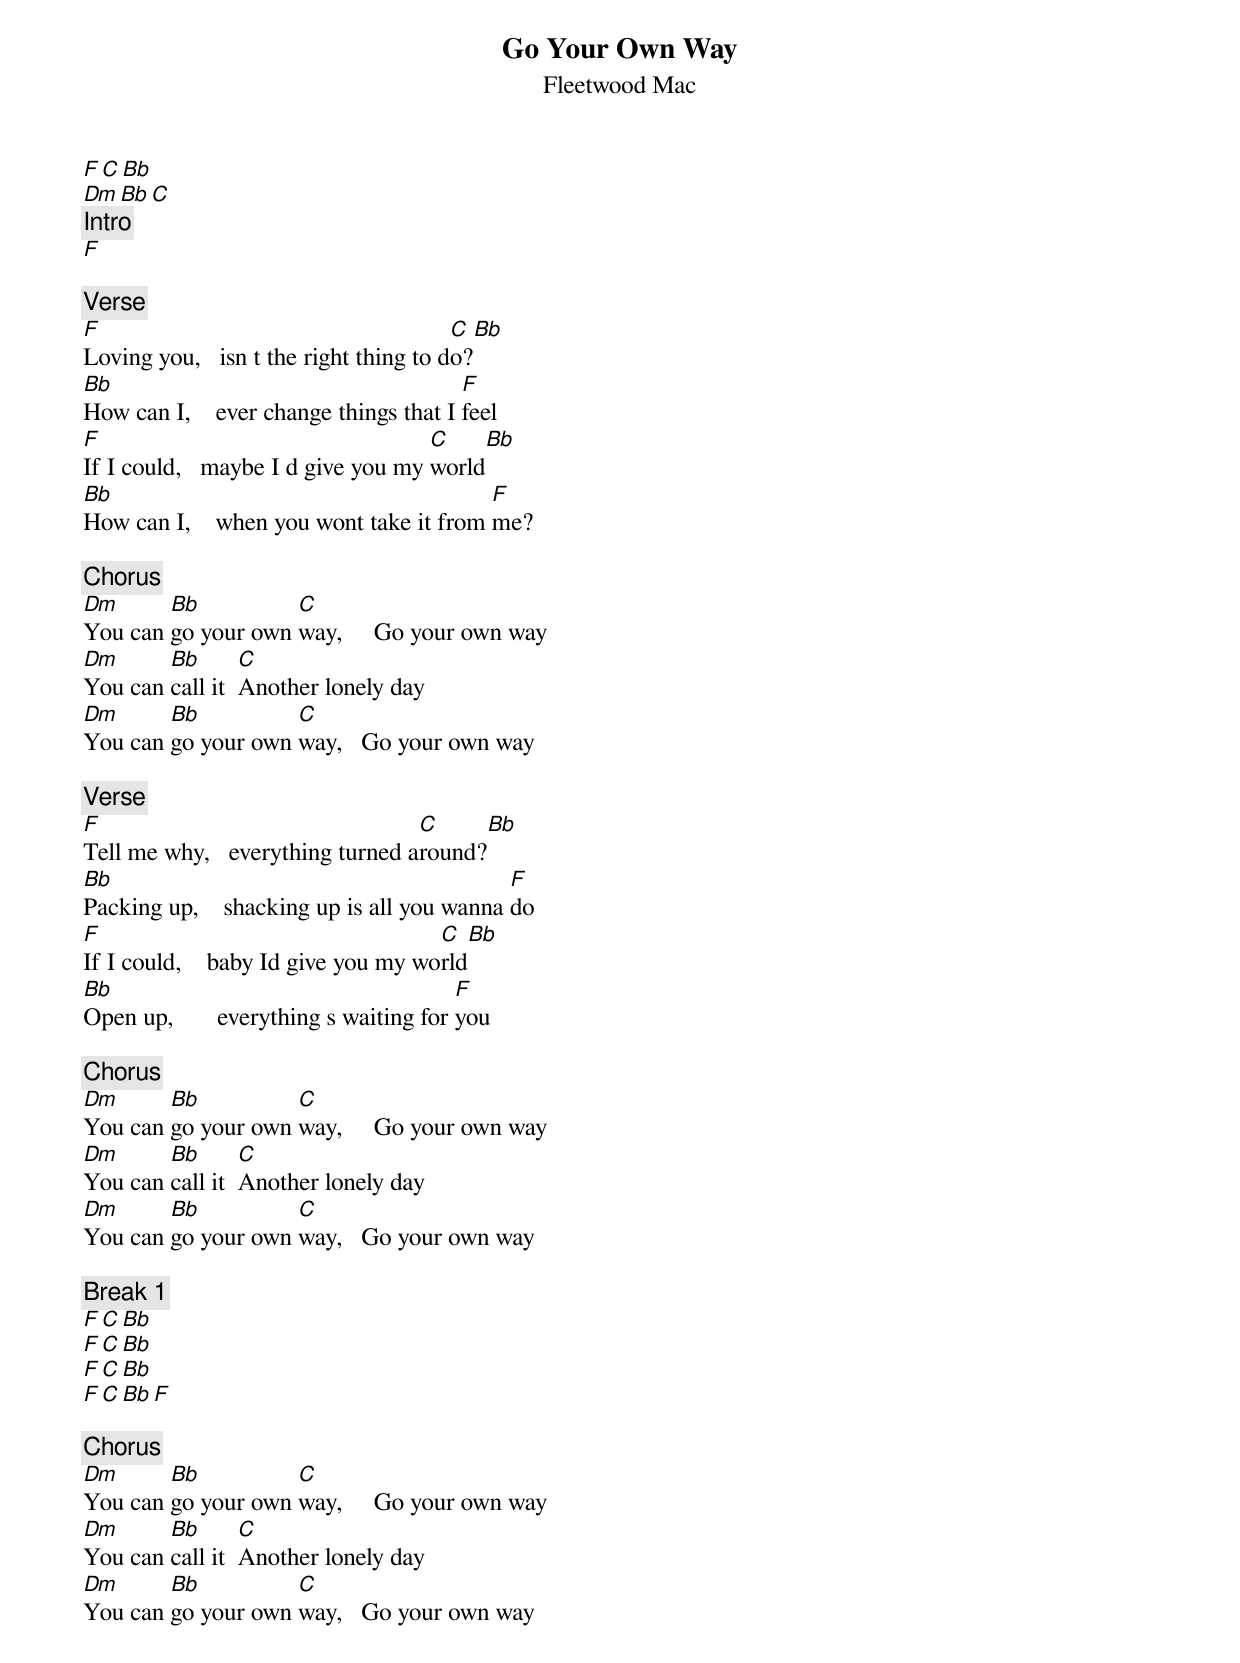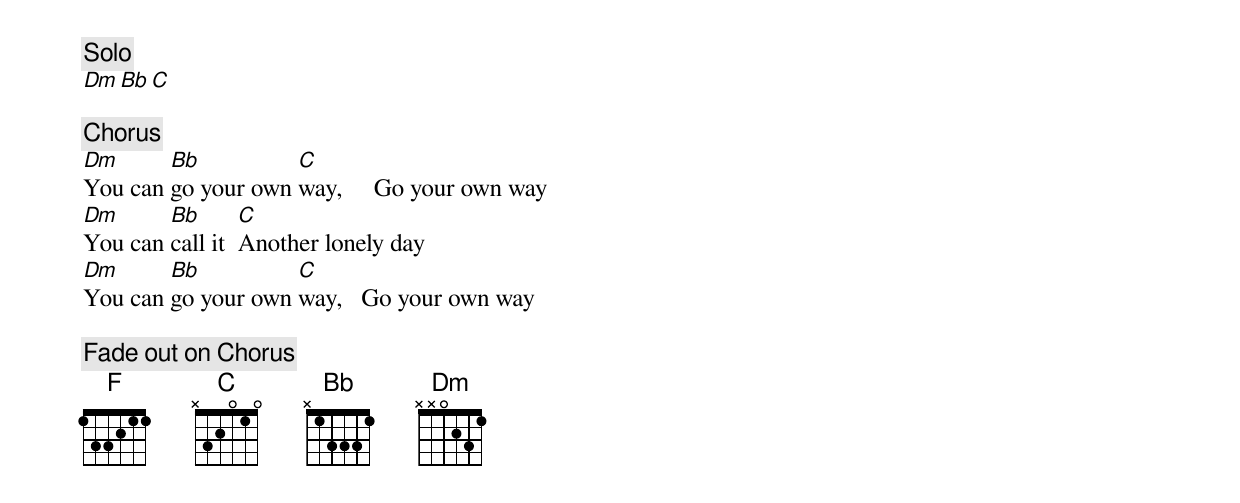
{t: Go Your Own Way}
{st: Fleetwood Mac}

[F][C][Bb]
[Dm][Bb][C]
{c: Intro}
[F]

{c: Verse}
[F]Loving you,   isn t the right thing to d[C]o?[Bb]
[Bb]How can I,    ever change things that I [F]feel
[F]If I could,   maybe I d give you my [C]world[Bb]
[Bb]How can I,    when you wont take it from [F]me?

{c: Chorus}
[Dm]You can [Bb]go your own [C]way,     Go your own way
[Dm]You can [Bb]call it  [C]Another lonely day
[Dm]You can [Bb]go your own [C]way,   Go your own way

{c: Verse}
[F]Tell me why,   everything turned a[C]round?[Bb]
[Bb]Packing up,    shacking up is all you wanna [F]do
[F]If I could,    baby Id give you my wo[C]rld[Bb]
[Bb]Open up,       everything s waiting for [F]you

{c: Chorus}
[Dm]You can [Bb]go your own [C]way,     Go your own way
[Dm]You can [Bb]call it  [C]Another lonely day
[Dm]You can [Bb]go your own [C]way,   Go your own way

{c: Break 1}
[F][C][Bb]
[F][C][Bb]
[F][C][Bb]
[F][C][Bb][F]

{c: Chorus}
[Dm]You can [Bb]go your own [C]way,     Go your own way
[Dm]You can [Bb]call it  [C]Another lonely day
[Dm]You can [Bb]go your own [C]way,   Go your own way

{c:Solo}
[Dm][Bb][C]

{c: Chorus}
[Dm]You can [Bb]go your own [C]way,     Go your own way
[Dm]You can [Bb]call it  [C]Another lonely day
[Dm]You can [Bb]go your own [C]way,   Go your own way

{c: Fade out on Chorus}
